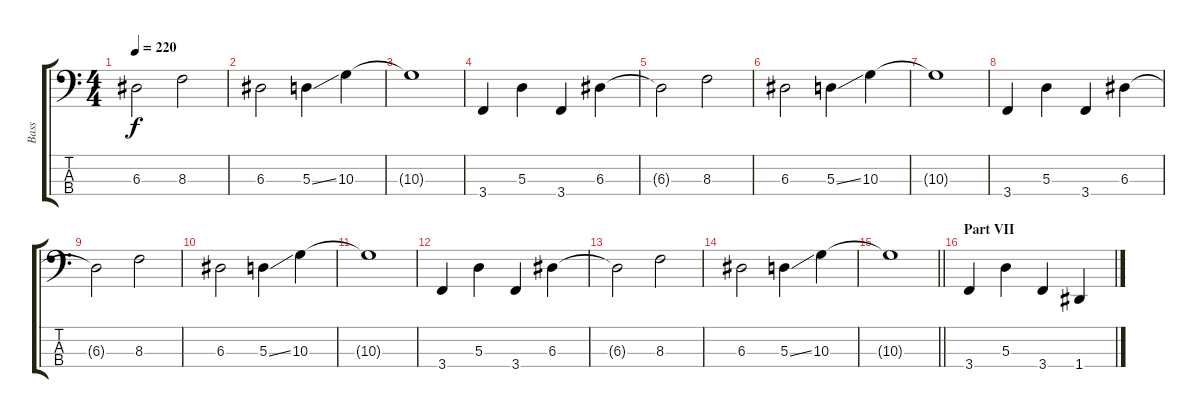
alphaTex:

\track ("Bass" "Bass") {instrument electricbasspick}
\staff {score tabs}
\tuning (G2 D2 A1 D1) {hide}
\ts (4 4)
\tempo 220
\clef f4
\ks c
6.3{t}.2{dy f} 8.3.2 |
6.3.2 5.3{ss}.4 10.3.4 |
10.3{t}.1 |
3.4.4 5.3.4 3.4.4 6.3.4 |
6.3{t}.2 8.3.2 |
6.3.2 5.3{ss}.4 10.3.4 |
10.3{t}.1 |
3.4.4 5.3.4 3.4.4 6.3.4 |
6.3{t}.2 8.3.2 |
6.3.2 5.3{ss}.4 10.3.4 |
10.3{t}.1 |
3.4.4 5.3.4 3.4.4 6.3.4 |
6.3{t}.2 8.3.2 |
6.3.2 5.3{ss}.4 10.3.4 |
\barLineRight lightlight
10.3{t}.1 |
\section ("" "Part VII")
3.4.4 5.3.4 3.4.4 1.4.4
